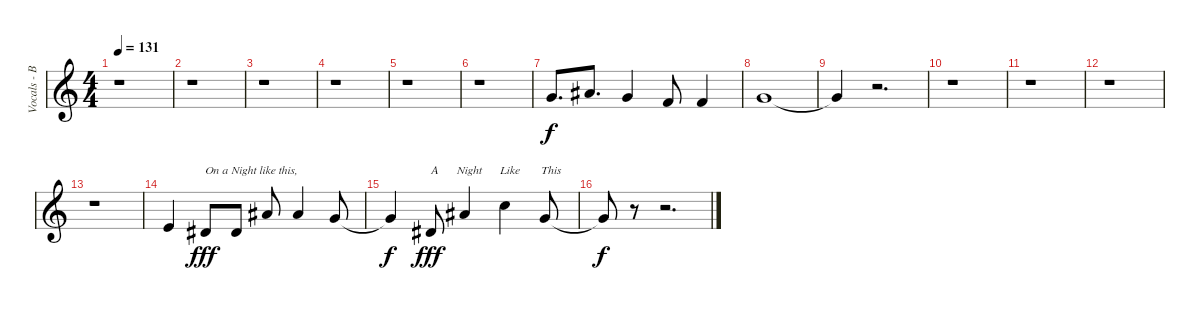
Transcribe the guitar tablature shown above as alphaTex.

\track ("Vocals - Backup And Gang" "Vocals - B") {instrument oboe}
\staff {score}
\tuning (E4 B3 G3 D3 A2 E2) {hide}
\ts (4 4)
\tempo 131
\clef g2
\ks c
r.1{dy f} |
r.1 |
r.1 |
r.1 |
r.1 |
r.1 |
8.2.8{d} 6.1.8{d} 8.2.4 6.2.8 6.2.4 |
3.1.1 |
3.1{t}.4 r.2{d} |
r.1 |
r.1 |
r.1 |
r.1 |
0.1.4 4.2.8{txt "On a Night like this," dy fff instrument oboe} 4.2.8 6.1.8 6.1.4 3.1.8 |
3.1{t}.4{dy f} 4.2.8{txt "A      Night      Like       This" dy fff} 6.1.4 8.1.4 8.2.8 |
8.2{t}.8{dy f} r.8 r.2{d}
